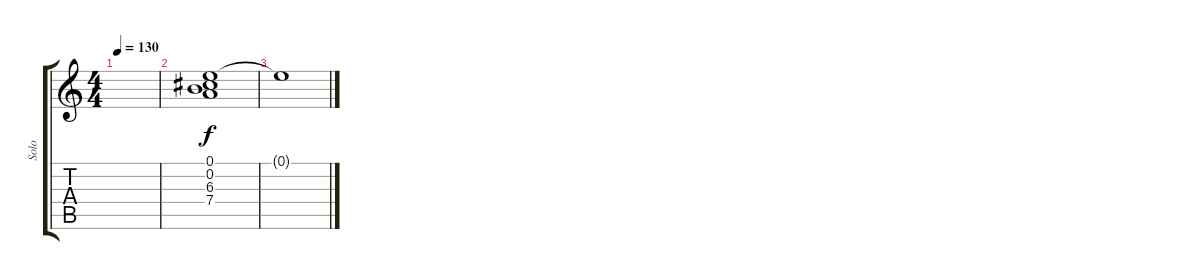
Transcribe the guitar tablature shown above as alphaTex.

\track ("Solo" "Solo") {instrument distortionguitar}
\staff {score tabs}
\tuning (E4 B3 G3 D3 A2 E2) {hide}
\ts (4 4)
\tempo 130
\clef g2
\ks c
|
(0.1{t} 0.2{t} 6.3{t} 7.4{t}).1{volume 1} |
0.1{t}.1
